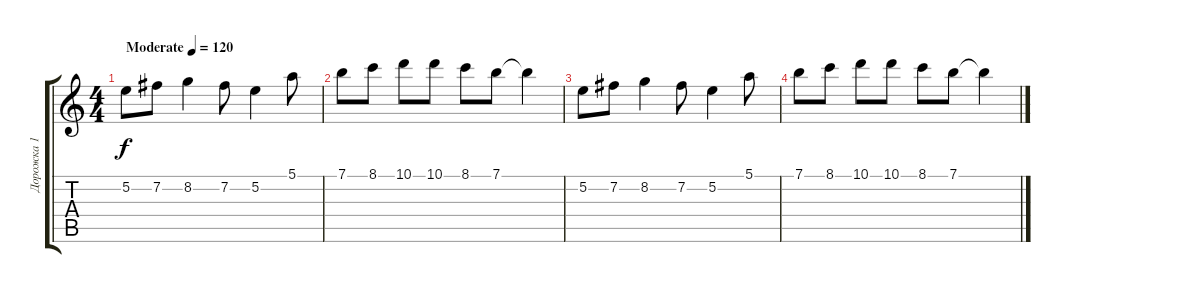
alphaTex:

\track ("Дорожка 1" "Дорожка 1") {instrument overdrivenguitar}
\staff {score tabs}
\tuning (E4 B3 G3 D3 A2 E2) {hide}
\ts (4 4)
\tempo (120 "Moderate")
\clef g2
\ks c
5.2.8{dy f instrument overdrivenguitar} 7.2.8 8.2.4 7.2.8 5.2.4 5.1.8 |
7.1.8 8.1.8 10.1.8 10.1.8 8.1.8 7.1.8 7.1{t}.4 |
5.2.8 7.2.8 8.2.4 7.2.8 5.2.4 5.1.8 |
7.1.8 8.1.8 10.1.8 10.1.8 8.1.8 7.1.8 7.1{t}.4
